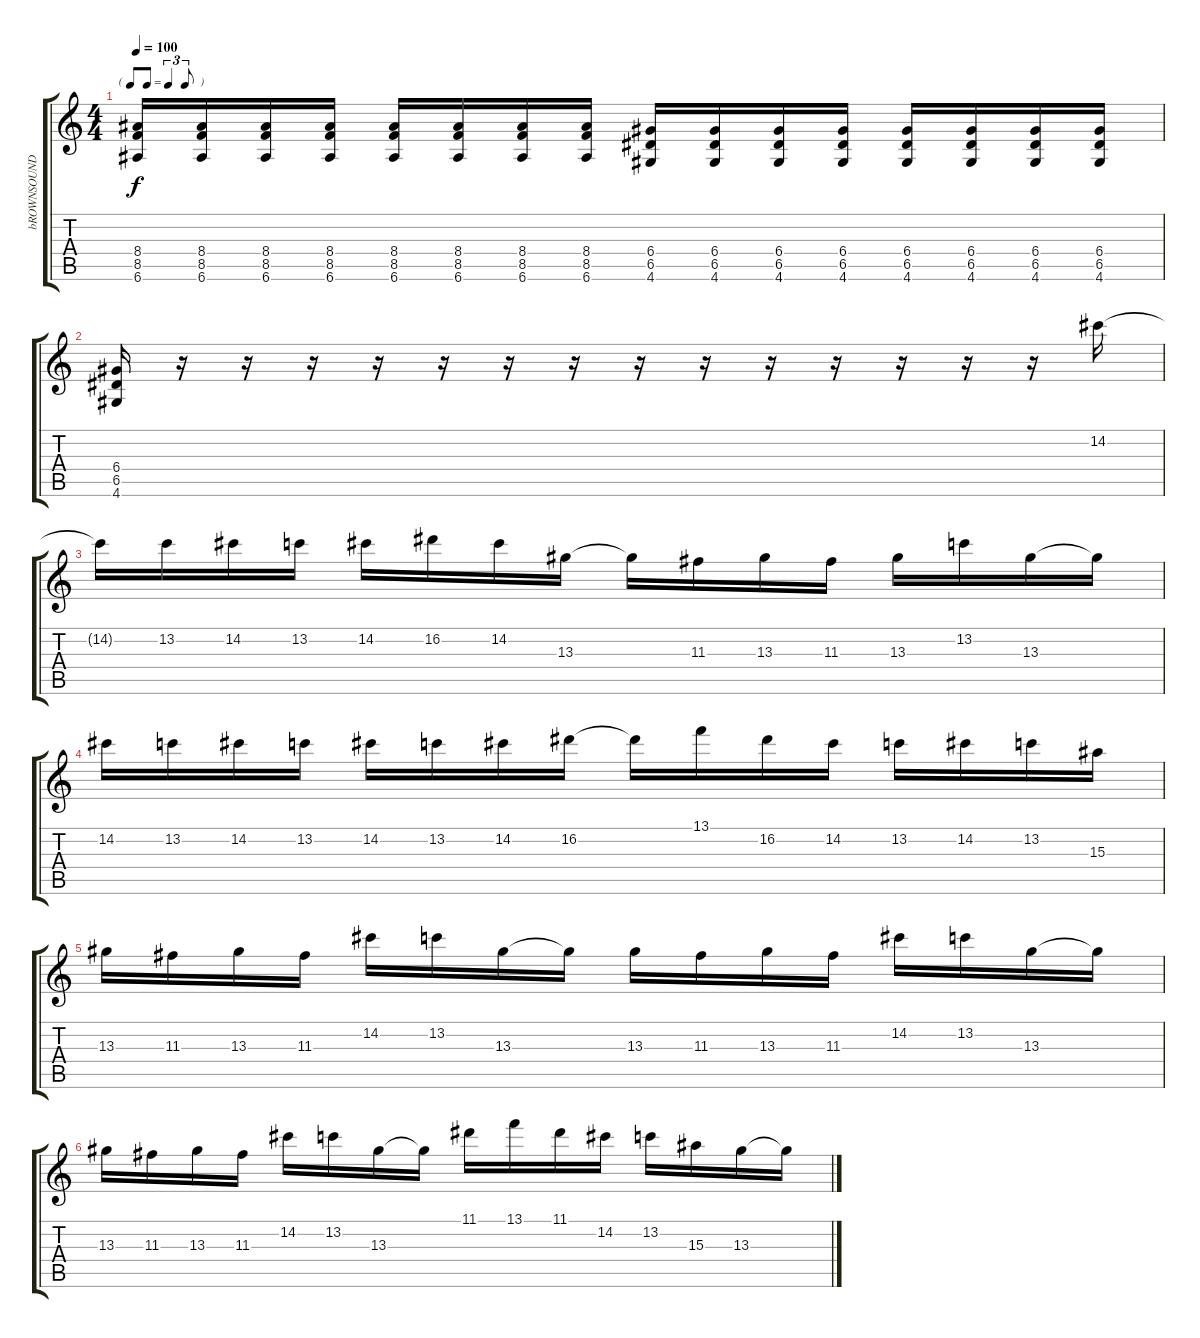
\track ("bROWNSOUND" "bROWNSOUND") {instrument distortionguitar}
\staff {score tabs}
\tuning (E4 B3 G3 D3 A2 E2) {hide}
\ts (4 4)
\tf triplet8th
\tempo 100
\clef g2
\ks c
(8.4 8.5 6.6).16{dy f} (8.4 8.5 6.6).16 (8.4 8.5 6.6).16 (8.4 8.5 6.6).16 (8.4 8.5 6.6).16 (8.4 8.5 6.6).16 (8.4 8.5 6.6).16 (8.4 8.5 6.6).16 (6.4 6.5 4.6).16 (6.4 6.5 4.6).16 (6.4 6.5 4.6).16 (6.4 6.5 4.6).16 (6.4 6.5 4.6).16 (6.4 6.5 4.6).16 (6.4 6.5 4.6).16 (6.4 6.5 4.6).16 |
(6.4 6.5 4.6).16 r.16 r.16 r.16 r.16 r.16 r.16 r.16 r.16 r.16 r.16 r.16 r.16 r.16 r.16 14.2.16 |
14.2{t}.16 13.2.16 14.2.16 13.2.16 14.2.16 16.2.16 14.2.16 13.3.16 13.3{t}.16 11.3.16 13.3.16 11.3.16 13.3.16 13.2.16 13.3.16 13.3{t}.16 |
14.2.16 13.2.16 14.2.16 13.2.16 14.2.16 13.2.16 14.2.16 16.2.16 16.2{t}.16 13.1.16 16.2.16 14.2.16 13.2.16 14.2.16 13.2.16 15.3.16 |
13.3.16 11.3.16 13.3.16 11.3.16 14.2.16 13.2.16 13.3.16 13.3{t}.16 13.3.16 11.3.16 13.3.16 11.3.16 14.2.16 13.2.16 13.3.16 13.3{t}.16 |
13.3.16 11.3.16 13.3.16 11.3.16 14.2.16 13.2.16 13.3.16 13.3{t}.16 11.1.16 13.1.16 11.1.16 14.2.16 13.2.16 15.3.16 13.3.16 13.3{t}.16
